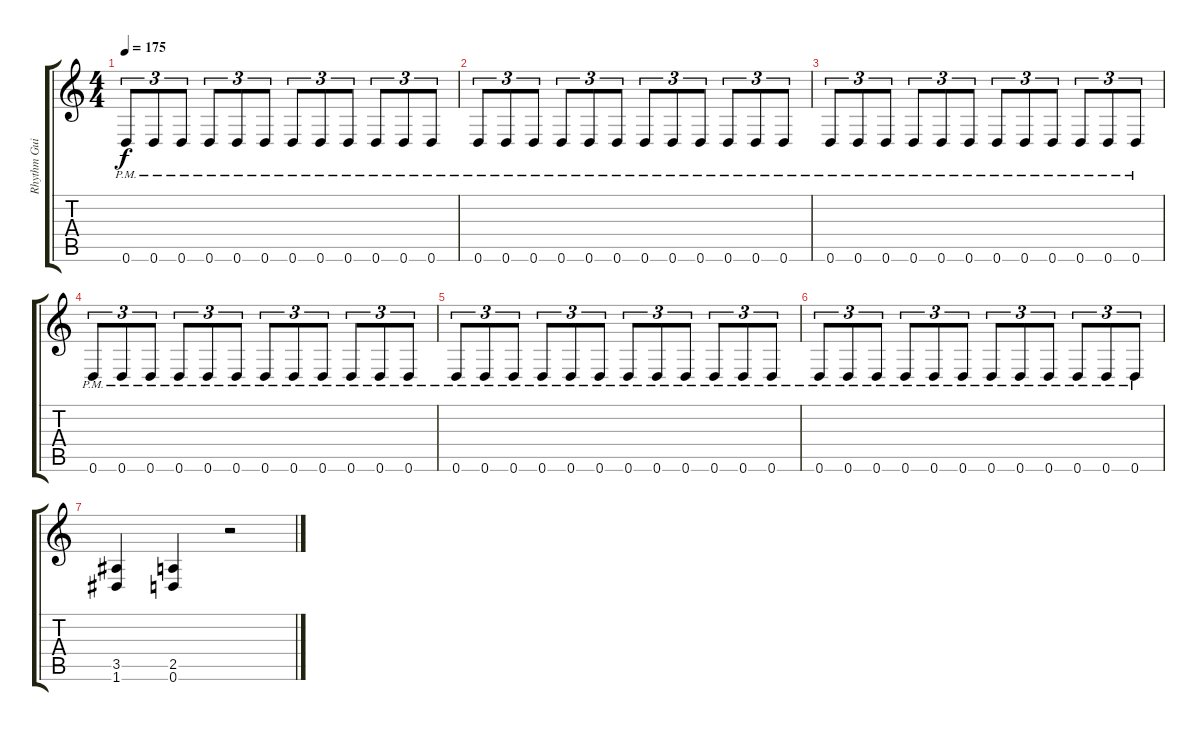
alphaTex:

\track ("Rhythm Guitar II" "Rhythm Gui") {instrument distortionguitar}
\staff {score tabs}
\tuning (D4 A3 F3 C3 G2 D2) {hide}
\ts (4 4)
\tempo 175
\clef g2
\ks c
0.6{pm}.8{tu (3 2) dy f} 0.6{pm}.8{tu (3 2)} 0.6{pm}.8{tu (3 2)} 0.6{pm}.8{tu (3 2)} 0.6{pm}.8{tu (3 2)} 0.6{pm}.8{tu (3 2)} 0.6{pm}.8{tu (3 2)} 0.6{pm}.8{tu (3 2)} 0.6{pm}.8{tu (3 2)} 0.6{pm}.8{tu (3 2)} 0.6{pm}.8{tu (3 2)} 0.6{pm}.8{tu (3 2)} |
0.6{pm}.8{tu (3 2)} 0.6{pm}.8{tu (3 2)} 0.6{pm}.8{tu (3 2)} 0.6{pm}.8{tu (3 2)} 0.6{pm}.8{tu (3 2)} 0.6{pm}.8{tu (3 2)} 0.6{pm}.8{tu (3 2)} 0.6{pm}.8{tu (3 2)} 0.6{pm}.8{tu (3 2)} 0.6{pm}.8{tu (3 2)} 0.6{pm}.8{tu (3 2)} 0.6{pm}.8{tu (3 2)} |
0.6{pm}.8{tu (3 2)} 0.6{pm}.8{tu (3 2)} 0.6{pm}.8{tu (3 2)} 0.6{pm}.8{tu (3 2)} 0.6{pm}.8{tu (3 2)} 0.6{pm}.8{tu (3 2)} 0.6{pm}.8{tu (3 2)} 0.6{pm}.8{tu (3 2)} 0.6{pm}.8{tu (3 2)} 0.6{pm}.8{tu (3 2)} 0.6{pm}.8{tu (3 2)} 0.6{pm}.8{tu (3 2)} |
0.6{pm}.8{tu (3 2)} 0.6{pm}.8{tu (3 2)} 0.6{pm}.8{tu (3 2)} 0.6{pm}.8{tu (3 2)} 0.6{pm}.8{tu (3 2)} 0.6{pm}.8{tu (3 2)} 0.6{pm}.8{tu (3 2)} 0.6{pm}.8{tu (3 2)} 0.6{pm}.8{tu (3 2)} 0.6{pm}.8{tu (3 2)} 0.6{pm}.8{tu (3 2)} 0.6{pm}.8{tu (3 2)} |
0.6{pm}.8{tu (3 2)} 0.6{pm}.8{tu (3 2)} 0.6{pm}.8{tu (3 2)} 0.6{pm}.8{tu (3 2)} 0.6{pm}.8{tu (3 2)} 0.6{pm}.8{tu (3 2)} 0.6{pm}.8{tu (3 2)} 0.6{pm}.8{tu (3 2)} 0.6{pm}.8{tu (3 2)} 0.6{pm}.8{tu (3 2)} 0.6{pm}.8{tu (3 2)} 0.6{pm}.8{tu (3 2)} |
0.6{pm}.8{tu (3 2)} 0.6{pm}.8{tu (3 2)} 0.6{pm}.8{tu (3 2)} 0.6{pm}.8{tu (3 2)} 0.6{pm}.8{tu (3 2)} 0.6{pm}.8{tu (3 2)} 0.6{pm}.8{tu (3 2)} 0.6{pm}.8{tu (3 2)} 0.6{pm}.8{tu (3 2)} 0.6{pm}.8{tu (3 2)} 0.6{pm}.8{tu (3 2)} 0.6{pm}.8{tu (3 2)} |
(3.5 1.6).4 (2.5 0.6).4 r.2
